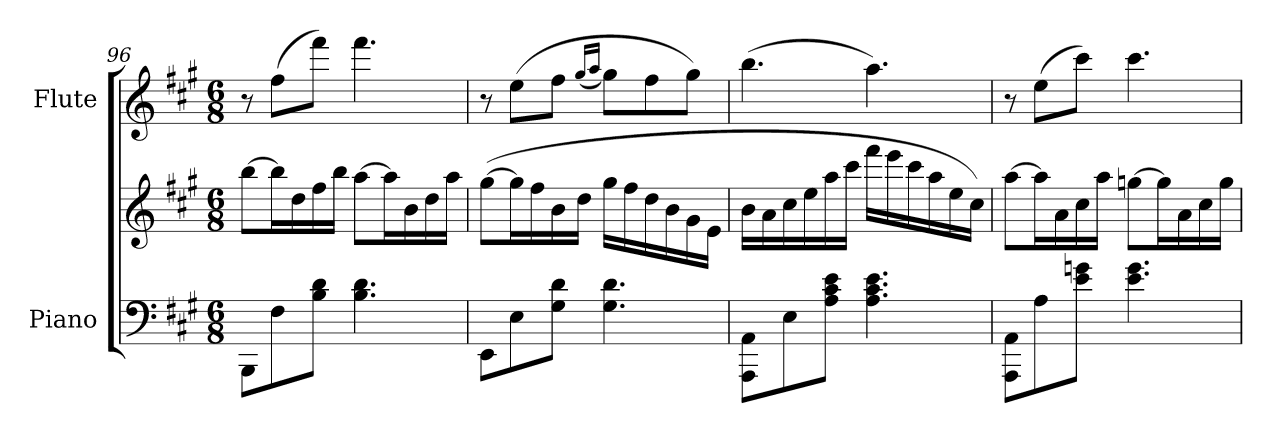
**kern	**kern	**kern
*part2	*part2	*part1
*staff3	*staff2	*staff1
*I"Piano	*	*I"Flute
*I'Pno.	*	*I'Fl.
*clefF4	*clefG2	*clefG2
*k[f#c#g#]	*k[f#c#g#]	*k[f#c#g#]
*A:	*A:	*A:
*M6/8	*M6/8	*M6/8
=96	=96	=96
8BBB\L	[8bb\L	8r
8F#\	16bb\L]	(8ff#\L
.	16dd\	.
8B\ 8d\J	16ff#\	8fff#\J)
.	16bb\JJ	.
4.B\ 4.d\	[8aa\L	4.fff#\
.	16aa\L]	.
.	16b\	.
.	16dd\	.
.	16aa\JJ	.
=97	=97	=97
8EE\L	([8gg#\L	8r
8E\	16gg#\L]	(8ee\L
.	16ff#\	.
8G#\ 8d\J	16b\	8ff#\J
.	16dd\JJ	.
.	.	(16qgg#/LL
.	.	16qaa/JJ
4.G#\ 4.d\	16gg#\LL	8gg#\L)
.	16ff#\	.
.	16dd\	8ff#\
.	16b\	.
.	16g#\	8gg#\J)
.	16e\JJ	.
!!LO:LB:g=z
=98	=98	=98
8AAA\ 8AA\L	16b\LL	(4.bb\
.	16a\	.
8E\	16cc#\	.
.	16ee\	.
8A\ 8c#\ 8e\J	16aa\	.
.	16ccc#\JJ	.
4.A\ 4.c#\ 4.e\	16fff#\LL	4.aa\)
.	16eee\	.
.	16ccc#\	.
.	16aa\	.
.	16ee\	.
.	16cc#\JJ)	.
=99	=99	=99
8AAA\ 8AA\L	[8aa\L	8r
8A\	16aa\L]	(8ee\L
.	16a\	.
8e\ 8gn\J	16cc#\	8ccc#\J)
.	16aa\JJ	.
4.e\ 4.g\	[8ggn\L	4.ccc#\
.	16gg\L]	.
.	16a\	.
.	16cc#\	.
.	16gg\JJ	.
=	=	=
*-	*-	*-
